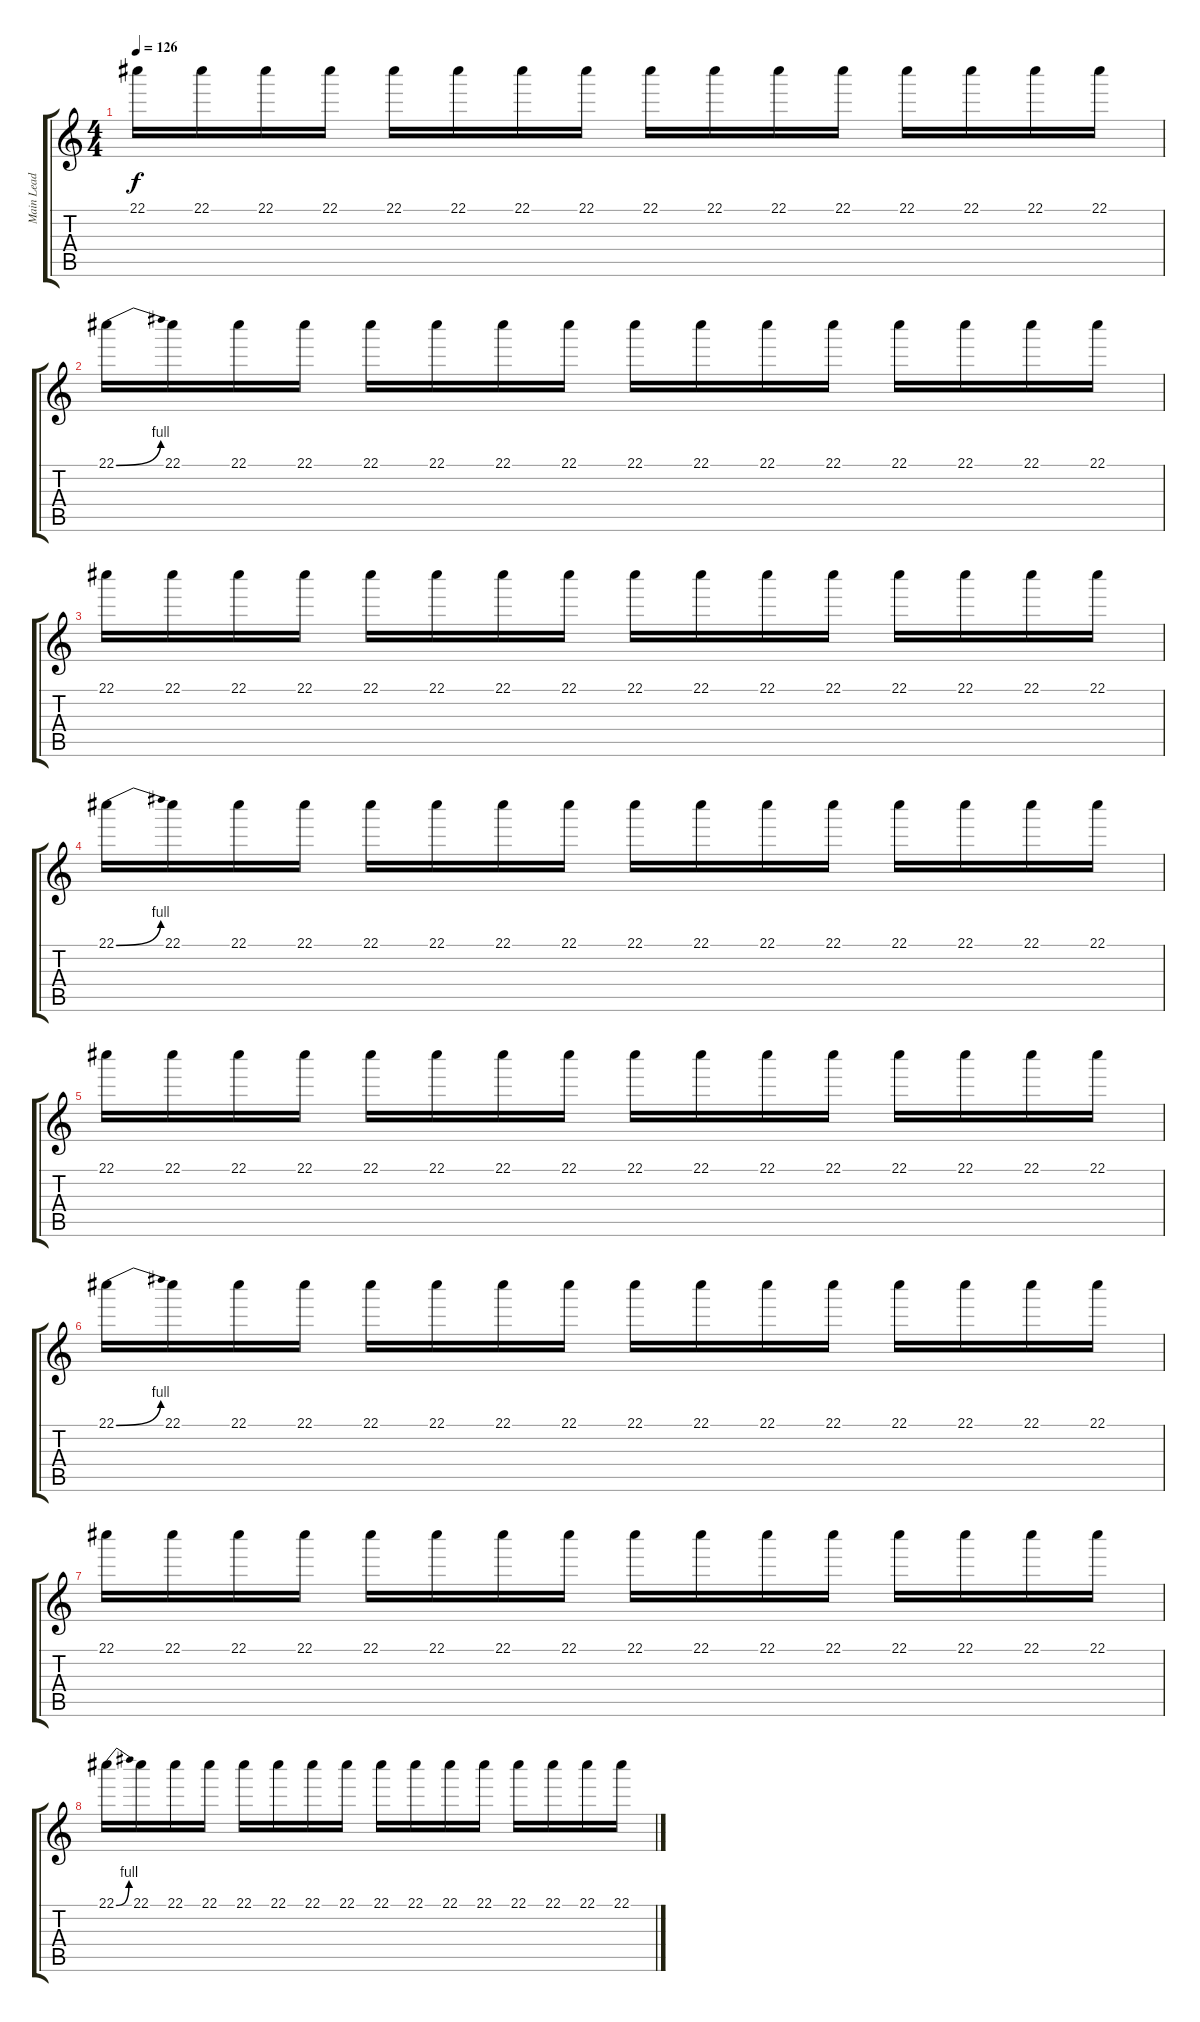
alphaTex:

\track ("Main Lead" "Main Lead") {instrument distortionguitar}
\staff {score tabs}
\tuning (Eb4 Bb3 Gb3 Db3 Ab2 Eb2) {hide}
\ts (4 4)
\tempo 126
\clef g2
\ks c
22.1.16{dy f} 22.1.16 22.1.16 22.1.16 22.1.16 22.1.16 22.1.16 22.1.16 22.1.16 22.1.16 22.1.16 22.1.16 22.1.16 22.1.16 22.1.16 22.1.16 |
22.1{be (bend 0 0 60 4)}.16 22.1.16 22.1.16 22.1.16 22.1.16 22.1.16 22.1.16 22.1.16 22.1.16 22.1.16 22.1.16 22.1.16 22.1.16 22.1.16 22.1.16 22.1.16 |
22.1.16 22.1.16 22.1.16 22.1.16 22.1.16 22.1.16 22.1.16 22.1.16 22.1.16 22.1.16 22.1.16 22.1.16 22.1.16 22.1.16 22.1.16 22.1.16 |
22.1{be (bend 0 0 60 4)}.16 22.1.16 22.1.16 22.1.16 22.1.16 22.1.16 22.1.16 22.1.16 22.1.16 22.1.16 22.1.16 22.1.16 22.1.16 22.1.16 22.1.16 22.1.16 |
22.1.16 22.1.16 22.1.16 22.1.16 22.1.16 22.1.16 22.1.16 22.1.16 22.1.16 22.1.16 22.1.16 22.1.16 22.1.16 22.1.16 22.1.16 22.1.16 |
22.1{be (bend 0 0 60 4)}.16 22.1.16 22.1.16 22.1.16 22.1.16 22.1.16 22.1.16 22.1.16 22.1.16 22.1.16 22.1.16 22.1.16 22.1.16 22.1.16 22.1.16 22.1.16 |
22.1.16 22.1.16 22.1.16 22.1.16 22.1.16 22.1.16 22.1.16 22.1.16 22.1.16 22.1.16 22.1.16 22.1.16 22.1.16 22.1.16 22.1.16 22.1.16 |
22.1{be (bend 0 0 60 4)}.16 22.1.16 22.1.16 22.1.16 22.1.16 22.1.16 22.1.16 22.1.16 22.1.16 22.1.16 22.1.16 22.1.16 22.1.16 22.1.16 22.1.16 22.1.16
